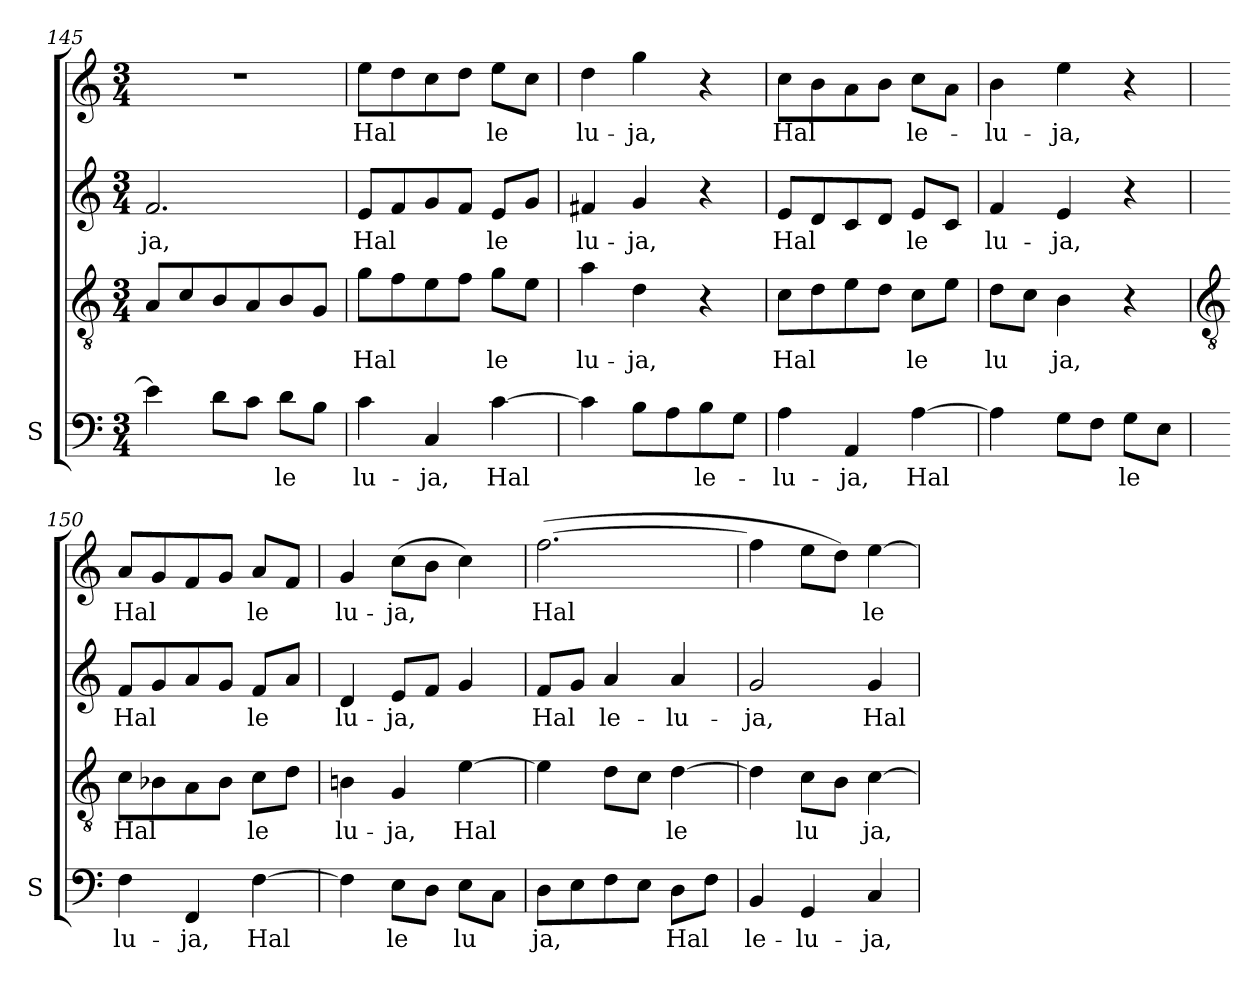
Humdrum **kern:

**kern	**text	**kern	**text	**kern	**text	**kern	**text
*part1	*part1	*part1	*part1	*part1	*part1	*part1	*part1
*staff4	*staff4	*staff3	*staff3	*staff2	*staff2	*staff1	*staff1
*I"S	*	*	*	*	*	*	*
*I'S	*	*	*	*	*	*	*
*clefF4	*	*clefGv2	*	*clefG2	*	*clefG2	*
*k[]	*	*k[]	*	*k[]	*	*k[]	*
*C:	*	*C:	*	*C:	*	*C:	*
*M3/4	*	*M3/4	*	*M3/4	*	*M3/4	*
=145	=145	=145	=145	=145	=145	=145	=145
!	!	!	!	!	!LO:LY:b	!LO:N:vis=1	!
4e]	.	8AL	.	2.f	ja,	2.r	.
.	.	8c	.	.	.	.	.
8dL	.	8B	.	.	.	.	.
8cJ	.	8A	.	.	.	.	.
!	!LO:LY:b	!	!	!	!	!	!
8dL	le	8B	.	.	.	.	.
8BJ	.	8GJ	.	.	.	.	.
=146	=146	=146	=146	=146	=146	=146	=146
!	!LO:LY:b	!	!LO:LY:b	!	!LO:LY:b	!	!LO:LY:b
4c	lu-	8gL	Hal	8eL	Hal	8eeL	Hal
.	.	8f	.	8f	.	8dd	.
!	!LO:LY:b	!	!	!	!	!	!
4C	-ja,	8e	.	8g	.	8cc	.
.	.	8fJ	.	8fJ	.	8ddJ	.
!	!LO:LY:b	!	!LO:LY:b	!	!LO:LY:b	!	!LO:LY:b
[4c	Hal	8gL	le	8eL	le	8eeL	le
.	.	8eJ	.	8gJ	.	8ccJ	.
=147	=147	=147	=147	=147	=147	=147	=147
!	!	!	!LO:LY:b	!	!LO:LY:b	!	!LO:LY:b
4c]	.	4a	lu-	4f#X	lu-	4dd	lu-
!	!	!	!LO:LY:b	!	!LO:LY:b	!	!LO:LY:b
8BL	.	4d	-ja,	4g	-ja,	4gg	-ja,
8A	.	.	.	.	.	.	.
!	!LO:LY:b	!	!	!	!	!	!
8B	le-	4r	.	4r	.	4r	.
8GJ	.	.	.	.	.	.	.
=148	=148	=148	=148	=148	=148	=148	=148
!	!LO:LY:b	!	!LO:LY:b	!	!LO:LY:b	!	!LO:LY:b
4A	lu-	8cL	Hal	8eL	-Hal	8ccL	-Hal
.	.	8d	.	8d	.	8b	.
!	!LO:LY:b	!	!	!	!	!	!
4AA	-ja,	8e	.	8c	.	8a	.
.	.	8dJ	.	8dJ	.	8bJ	.
!	!LO:LY:b	!	!LO:LY:b	!	!LO:LY:b	!	!LO:LY:b
[4A	Hal	8cL	le	8eL	le	8ccL	le-
.	.	8eJ	.	8cJ	.	8aJ	.
=149	=149	=149	=149	=149	=149	=149	=149
!	!	!	!LO:LY:b	!	!LO:LY:b	!	!LO:LY:b
4A]	.	8dL	lu	4f	lu-	4b	lu-
.	.	8cJ	.	.	.	.	.
!	!	!	!LO:LY:b	!	!LO:LY:b	!	!LO:LY:b
8GL	.	4B	ja,	4e	-ja,	4ee	-ja,
8FJ	.	.	.	.	.	.	.
!	!LO:LY:b	!	!	!	!	!	!
8GL	le	4r	.	4r	.	4r	.
8EJ	.	.	.	.	.	.	.
!!LO:LB:g=z
=150	=150	=150	=150	=150	=150	=150	=150
*	*	*clefGv2	*	*	*	*	*
!	!LO:LY:b	!	!LO:LY:b	!	!LO:LY:b	!	!LO:LY:b
4F	-lu-	8cL	Hal	8fL	Hal	8aL	Hal
.	.	8B-X	.	8g	.	8g	.
!	!LO:LY:b	!	!	!	!	!	!
4FF	-ja,	8A	.	8a	.	8f	.
.	.	8B-J	.	8gJ	.	8gJ	.
!	!LO:LY:b	!	!LO:LY:b	!	!LO:LY:b	!	!LO:LY:b
[4F	Hal	8cL	le	8fL	le	8aL	le
.	.	8dJ	.	8aJ	.	8fJ	.
=151	=151	=151	=151	=151	=151	=151	=151
!	!	!	!LO:LY:b	!	!LO:LY:b	!	!LO:LY:b
4F]	.	4Bn	lu-	4d	lu-	4g	lu-
!	!LO:LY:b	!	!LO:LY:b	!	!LO:LY:b	!	!LO:LY:b
8EL	le	4G	-ja,	8eL	-ja,	(>8ccL	-ja,
8DJ	.	.	.	8fJ	.	8bJ	.
!	!LO:LY:b	!	!LO:LY:b	!	!	!	!
8EL	lu	[4e	Hal	4g	.	4cc)	.
8CJ	.	.	.	.	.	.	.
=152	=152	=152	=152	=152	=152	=152	=152
!	!LO:LY:b	!	!	!	!LO:LY:b	!	!LO:LY:b
8DL	ja,	4e]	.	8fL	Hal	(>[2.ff	Hal
8E	.	.	.	8gJ	.	.	.
!	!	!	!	!	!LO:LY:b	!	!
8F	.	8dL	.	4a	le-	.	.
8EJ	.	8cJ	.	.	.	.	.
!	!LO:LY:b	!	!LO:LY:b	!	!LO:LY:b	!	!
8DL	Hal	[4d	-le	4a	-lu-	.	.
8FJ	.	.	.	.	.	.	.
=153	=153	=153	=153	=153	=153	=153	=153
!	!LO:LY:b	!	!	!	!LO:LY:b	!	!
4BB	le-	4d]	.	2g	ja,	4ff]	.
!	!LO:LY:b	!	!LO:LY:b	!	!	!	!
4GG	-lu-	8cL	-lu	.	.	8eeL	.
.	.	8BJ	.	.	.	8ddJ)	.
!	!LO:LY:b	!	!LO:LY:b	!	!LO:LY:b	!	!LO:LY:b
4C	-ja,	[4c	ja,	4g	Hal-	[4ee	le
=	=	=	=	=	=	=	=
*-	*-	*-	*-	*-	*-	*-	*-
